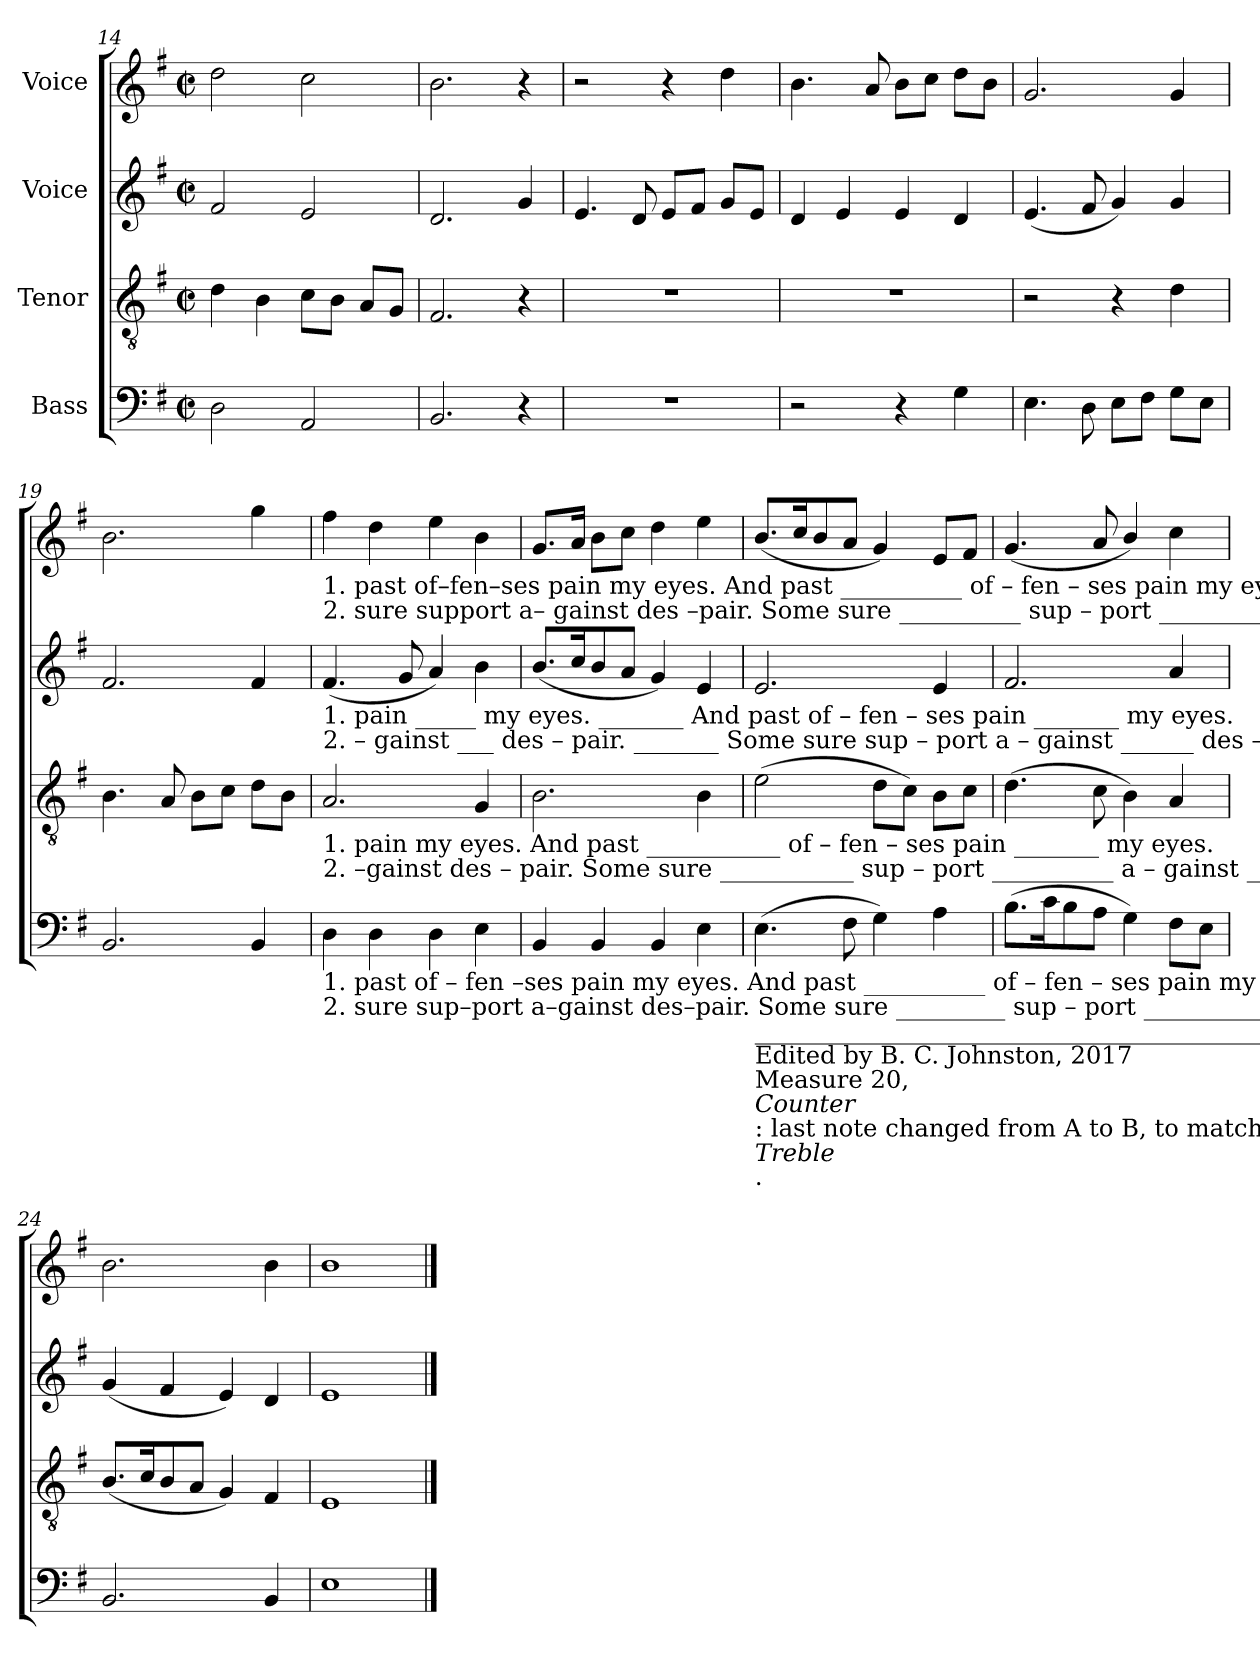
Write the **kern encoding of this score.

**kern	**kern	**kern	**kern
*part4	*part3	*part2	*part1
*staff4	*staff3	*staff2	*staff1
*I"Bass	*I"Tenor	*I"Voice	*I"Voice
*clefF4	*clefGv2	*clefG2	*clefG2
*k[f#]	*k[f#]	*k[f#]	*k[f#]
*M2/2	*M2/2	*M2/2	*M2/2
*met(c|)	*met(c|)	*met(c|)	*met(c|)
=14	=14	=14	=14
2D\	4d\	2f#/	2dd\
.	4B\	.	.
2AA/	8c\L	2e/	2cc\
.	8B\J	.	.
.	8A/L	.	.
.	8G/J	.	.
=15	=15	=15	=15
2.BB/	2.F#/	2.d/	2.b\
4r	4r	4g/	4r
=16	=16	=16	=16
1r	1r	4.e/	2r
.	.	8d/	.
.	.	8e/L	4r
.	.	8f#/J	.
.	.	8g/L	4dd\
.	.	8e/J	.
=17	=17	=17	=17
2r	1r	4d/	4.b\
.	.	4e/	.
.	.	.	8a/
4r	.	4e/	8b\L
.	.	.	8cc\J
4G\	.	4d/	8dd\L
.	.	.	8b\J
=18	=18	=18	=18
4.E\	2r	(4.e/	2.g/
8D\	.	8f#/	.
8E\L	4r	4g/)	.
8F#\J	.	.	.
8G\L	4d\	4g/	4g/
8E\J	.	.	.
=19	=19	=19	=19
2.BB/	4.B\	2.f#/	2.b\
.	8A/	.	.
.	8B\L	.	.
.	8c\J	.	.
4BB/	8d\L	4f#/	4gg\
.	8B\J	.	.
!!LO:LB:g=z
=20	=20	=20	=20
!	!	!	!LO:TX:b:t=1.  past  of–fen–ses    pain   my  eyes. And  past __________   of   –   fen             –           ses          pain                      my    eyes.
!	!	!	!LO:TX:b:t=2.  sure  support  a– gainst  des –pair. Some sure __________  sup  –  port _________  a    –     gainst                    des – pair.
!	!	!LO:TX:b:t=1.  pain _____ my   eyes. _______   And   past                            of    –    fen             –            ses        pain _______    my   eyes.	!
!	!	!LO:TX:b:t=2. – gainst ___ des – pair. _______   Some sure                           sup   –   port                           a    –    gainst ______   des – pair.	!
!	!LO:TX:b:t=1.  pain               my   eyes.                   And   past ___________ of    –   fen             –             ses        pain _______    my   eyes.	!	!
!	!LO:TX:b:t=2.  –gainst         des  – pair.                   Some sure ___________ sup  –  port __________  a    –   gainst _______  des – pair.	!	!
!LO:TX:b:t=1. past  of – fen –ses  pain   my  eyes. And past __________   of    –    fen             –             ses         pain                     my    eyes.	!	!	!
!LO:TX:b:t=2. sure sup–port   a–gainst   des–pair. Some sure _________    sup  – port __________    a    –    gainst                   des – pair.	!	!	!
4D\	2.A/	(4.f#/	4ff#\
4D\	.	.	4dd\
.	.	8g/	.
4D\	.	4a/)	4ee\
4E\	4G/	4b\	4b\
=21	=21	=21	=21
4BB/	2.B\	(8.b/L	8.g/L
.	.	16cc/K	16a/Jk
4BB/	.	8b/	8b\L
.	.	8a/J	8cc\J
4BB/	.	4g/)	4dd\
4E\	4B\	4e/	4ee\
=22	=22	=22	=22
!LO:TX:b:t=___________________________________________	!	!	!
!LO:TX:b:t=Edited by B. C. Johnston, 2017	!	!	!
!LO:TX:b:t=Measure 20,	!	!	!
!LO:TX:b:i:t=Counter	!	!	!
!LO:TX:b:t=&colon; last note changed from A to B, to match	!	!	!
!LO:TX:b:i:t=Treble	!	!	!
!LO:TX:b:t=.	!	!	!
(4.E\	(2e\	2.e/	(8.b/L
.	.	.	16cc/K
.	.	.	8b/
8F#\	.	.	8a/J
4G\)	8d\L	.	4g/)
.	8c\J)	.	.
4A\	8B\L	4e/	8e/L
.	8c\J	.	8f#/J
=23	=23	=23	=23
(8.B\L	(4.d\	2.f#/	(4.g/
16c\K	.	.	.
8B\	.	.	.
8A\J	8c\	.	8a/
4G\)	4B\)	.	4b/)
8F#\L	4A/	4a/	4cc\
8E\J	.	.	.
=24	=24	=24	=24
2.BB/	(8.B/L	(4g/	2.b\
.	16c/K	.	.
.	8B/	4f#/	.
.	8A/J	.	.
.	4G/)	4e/)	.
4BB/	4F#/	4d/	4b\
=25	=25	=25	=25
1E	1E	1e	1b
==	==	==	==
*-	*-	*-	*-
